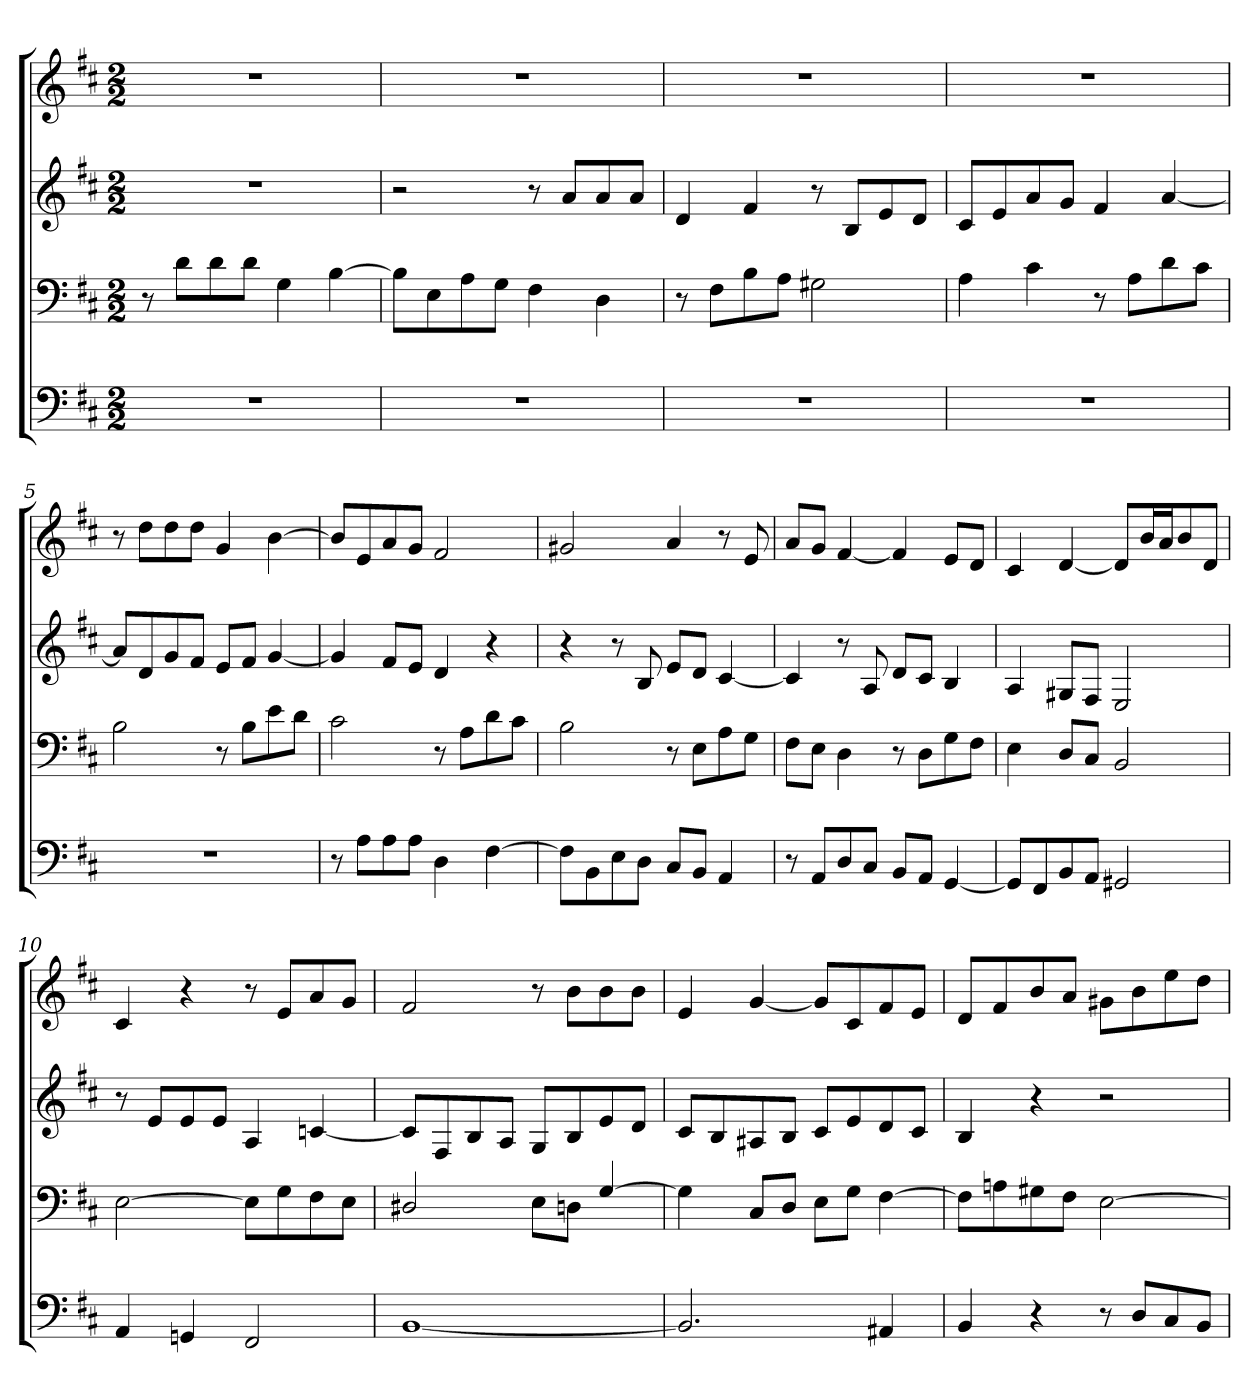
**kern	**kern	**kern	**kern
*part4	*part3	*part2	*part1
*staff4	*staff3	*staff2	*staff1
*clefF4	*clefF4	*clefG2	*clefG2
*k[f#c#]	*k[f#c#]	*k[f#c#]	*k[f#c#]
*D:	*D:	*D:	*D:
*M2/2	*M2/2	*M2/2	*M2/2
=1	=1	=1	=1
1r	8r	1r	1r
.	8d\L	.	.
.	8d\	.	.
.	8d\J	.	.
.	4G	.	.
.	[4B	.	.
=2	=2	=2	=2
1r	8B\L]	2r	1r
.	8E\	.	.
.	8A\	.	.
.	8G\J	.	.
.	4F#	8r	.
.	.	8a/L	.
.	4D	8a/	.
.	.	8a/J	.
=3	=3	=3	=3
1r	8r	4d	1r
.	8F#\L	.	.
.	8B\	4f#	.
.	8A\J	.	.
.	2G#X	8r	.
.	.	8B/L	.
.	.	8e/	.
.	.	8d/J	.
=4	=4	=4	=4
1r	4A	8c#/L	1r
.	.	8e/	.
.	4c#	8a/	.
.	.	8g/J	.
.	8r	4f#	.
.	8A\L	.	.
.	8d\	[4a	.
.	8c#\J	.	.
=5	=5	=5	=5
1r	2B	8a/L]	8r
.	.	8d/	8dd\L
.	.	8g/	8dd\
.	.	8f#/J	8dd\J
.	8r	8e/L	4g
.	8B\L	8f#/J	.
.	8e\	[4g	[4b
.	8d\J	.	.
=6	=6	=6	=6
8r	2c#	4g]	8b/L]
8A\L	.	.	8e/
8A\	.	8f#/L	8a/
8A\J	.	8e/J	8g/J
4D	8r	4d	2f#
.	8A\L	.	.
[4F#	8d\	4r	.
.	8c#\J	.	.
=7	=7	=7	=7
8F#\L]	2B	4r	2g#X
8BB\	.	.	.
8E\	.	8r	.
8D\J	.	8B	.
8C#/L	8r	8e/L	4a
8BB/J	8E\L	8d/J	.
4AA	8A\	[4c#	8r
.	8G\J	.	8e
=8	=8	=8	=8
8r	8F#\L	4c#]	8a/L
8AA/L	8E\J	.	8g/J
8D/	4D	8r	[4f#
8C#/J	.	8A	.
8BB/L	8r	8d/L	4f#]
8AA/J	8D\L	8c#/J	.
[4GG	8G\	4B	8e/L
.	8F#\J	.	8d/J
=9	=9	=9	=9
8GG/L]	4E	4A	4c#
8FF#/	.	.	.
8BB/	8D/L	8G#X/L	[4d
8AA/J	8C#/J	8F#/J	.
2GG#X	2BB	2E	8d/L]
.	.	.	16b/L
.	.	.	16a/J
.	.	.	8b/
.	.	.	8d/J
=10	=10	=10	=10
4AA	[2E	8r	4c#
.	.	8e/L	.
4GGn	.	8e/	4r
.	.	8e/J	.
2FF#	8E\L]	4A	8r
.	8G\	.	8e/L
.	8F#\	[4cn	8a/
.	8E\J	.	8g/J
=11	=11	=11	=11
*	*^	*	*
[1BB	2D#X	1ryy	8c/L]	2f#
.	.	.	8F#/	.
.	.	.	8B/	.
.	.	.	8A/J	.
.	8E\L	.	8G/L	8r
.	8Dn\J	.	8B/	8b\L
.	[4G	.	8e/	8b\
.	.	.	8d/J	8b\J
*	*v	*v	*	*
=12	=12	=12	=12
2.BB]	4G]	8c#/L	4e
.	.	8B/	.
.	8C#/L	8A#X/	[4g
.	8D/J	8B/J	.
.	8E\L	8c#/L	8g/L]
.	8G\J	8e/	8c#/
4AA#X	[4F#	8d/	8f#/
.	.	8c#/J	8e/J
=13	=13	=13	=13
4BB	8F#\L]	4B	8d/L
.	8An\	.	8f#/
4r	8G#X\	4r	8b/
.	8F#\J	.	8a/J
8r	[2E	2r	8g#X\L
8D/L	.	.	8b\
8C#/	.	.	8ee\
8BB/J	.	.	8dd\J
=	=	=	=
*-	*-	*-	*-
